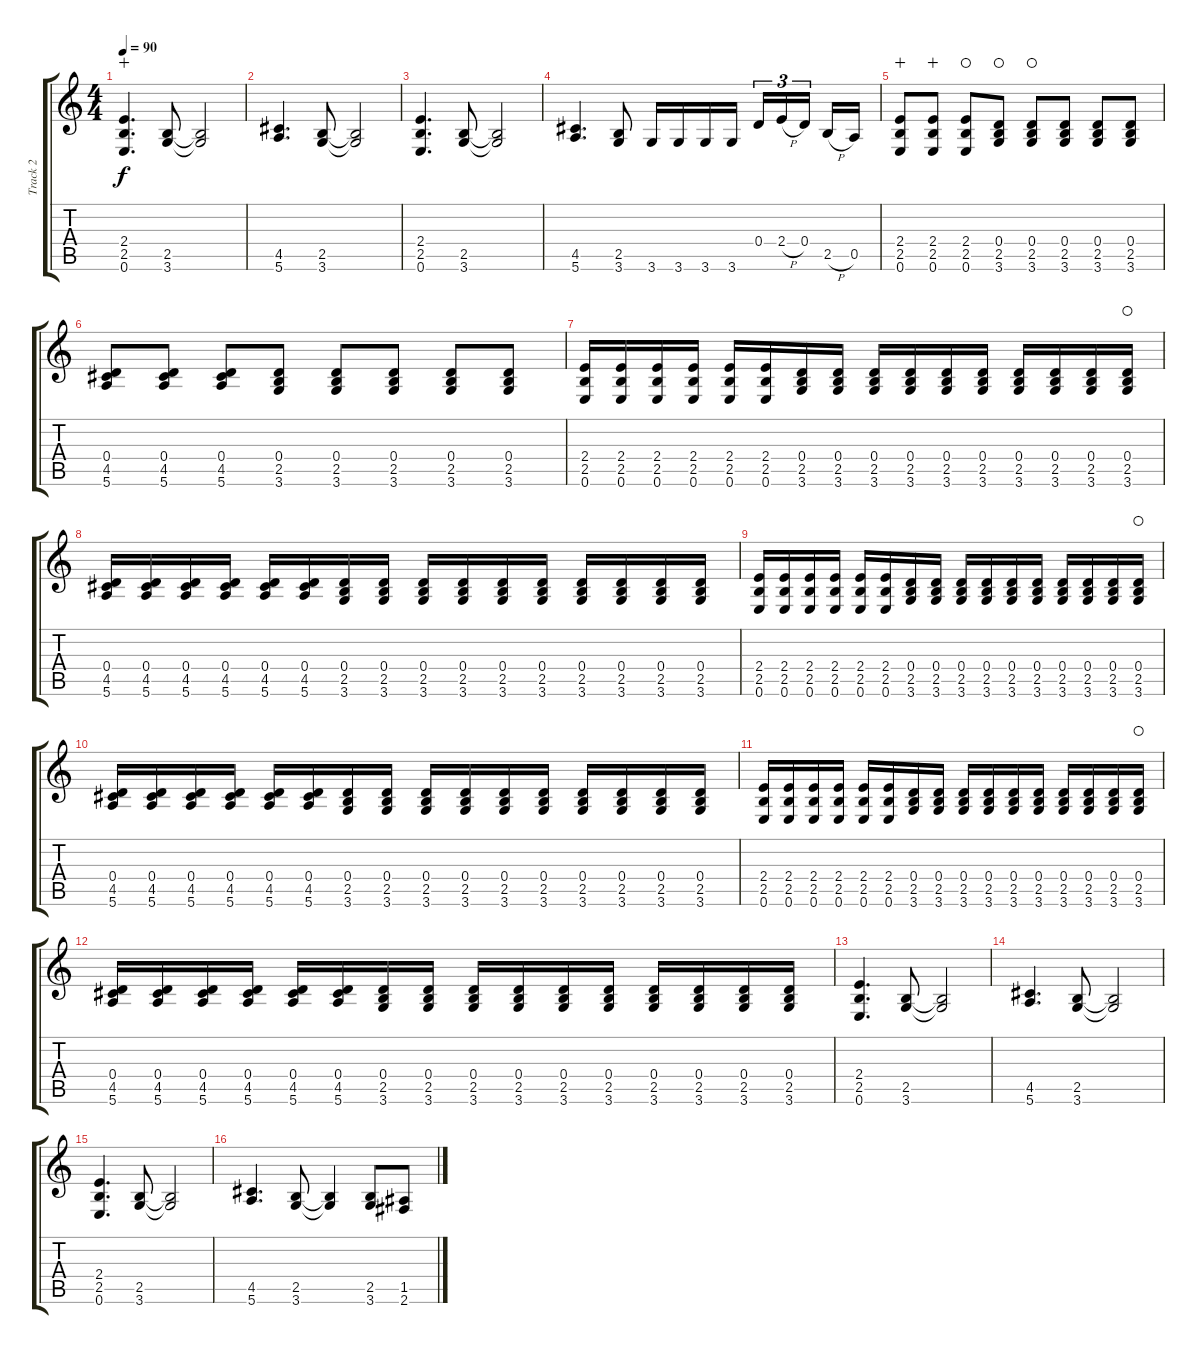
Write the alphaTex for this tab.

\track ("Track 2" "Track 2") {instrument distortionguitar}
\staff {score tabs}
\tuning (E4 B3 G3 D3 A2 E2) {hide}
\ts (4 4)
\tempo 90
\clef g2
\ks c
(2.4 2.5 0.6).4{d dy f wahc} (2.5 3.6).8 (2.5{t} 3.6{t}).2 |
(4.5 5.6).4{d} (2.5 3.6).8 (2.5{t} 3.6{t}).2 |
(2.4 2.5 0.6).4{d} (2.5 3.6).8 (2.5{t} 3.6{t}).2 |
(4.5 5.6).4{d} (2.5 3.6).8 3.6.16 3.6.16 3.6.16 3.6.16 0.4.16{tu (3 2)} 2.4{h}.16{tu (3 2)} 0.4.16{tu (3 2) beam splitsecondary} 2.5{h}.16 0.5.16 |
(2.4 2.5 0.6).8{wahc} (2.4 2.5 0.6).8{wahc} (2.4 2.5 0.6).8{waho} (0.4 2.5 3.6).8{waho} (0.4 2.5 3.6).8{waho} (0.4 2.5 3.6).8 (0.4 2.5 3.6).8 (0.4 2.5 3.6).8 |
(0.4 4.5 5.6).8 (0.4 4.5 5.6).8 (0.4 4.5 5.6).8 (0.4 2.5 3.6).8 (0.4 2.5 3.6).8 (0.4 2.5 3.6).8 (0.4 2.5 3.6).8 (0.4 2.5 3.6).8 |
(2.4 2.5 0.6).16 (2.4 2.5 0.6).16 (2.4 2.5 0.6).16 (2.4 2.5 0.6).16 (2.4 2.5 0.6).16 (2.4 2.5 0.6).16 (0.4 2.5 3.6).16 (0.4 2.5 3.6).16 (0.4 2.5 3.6).16 (0.4 2.5 3.6).16 (0.4 2.5 3.6).16 (0.4 2.5 3.6).16 (0.4 2.5 3.6).16 (0.4 2.5 3.6).16 (0.4 2.5 3.6).16 (0.4 2.5 3.6).16{waho} |
(0.4 4.5 5.6).16 (0.4 4.5 5.6).16 (0.4 4.5 5.6).16 (0.4 4.5 5.6).16 (0.4 4.5 5.6).16 (0.4 4.5 5.6).16 (0.4 2.5 3.6).16 (0.4 2.5 3.6).16 (0.4 2.5 3.6).16 (0.4 2.5 3.6).16 (0.4 2.5 3.6).16 (0.4 2.5 3.6).16 (0.4 2.5 3.6).16 (0.4 2.5 3.6).16 (0.4 2.5 3.6).16 (0.4 2.5 3.6).16 |
(2.4 2.5 0.6).16 (2.4 2.5 0.6).16 (2.4 2.5 0.6).16 (2.4 2.5 0.6).16 (2.4 2.5 0.6).16 (2.4 2.5 0.6).16 (0.4 2.5 3.6).16 (0.4 2.5 3.6).16 (0.4 2.5 3.6).16 (0.4 2.5 3.6).16 (0.4 2.5 3.6).16 (0.4 2.5 3.6).16 (0.4 2.5 3.6).16 (0.4 2.5 3.6).16 (0.4 2.5 3.6).16 (0.4 2.5 3.6).16{waho} |
(0.4 4.5 5.6).16 (0.4 4.5 5.6).16 (0.4 4.5 5.6).16 (0.4 4.5 5.6).16 (0.4 4.5 5.6).16 (0.4 4.5 5.6).16 (0.4 2.5 3.6).16 (0.4 2.5 3.6).16 (0.4 2.5 3.6).16 (0.4 2.5 3.6).16 (0.4 2.5 3.6).16 (0.4 2.5 3.6).16 (0.4 2.5 3.6).16 (0.4 2.5 3.6).16 (0.4 2.5 3.6).16 (0.4 2.5 3.6).16 |
(2.4 2.5 0.6).16 (2.4 2.5 0.6).16 (2.4 2.5 0.6).16 (2.4 2.5 0.6).16 (2.4 2.5 0.6).16 (2.4 2.5 0.6).16 (0.4 2.5 3.6).16 (0.4 2.5 3.6).16 (0.4 2.5 3.6).16 (0.4 2.5 3.6).16 (0.4 2.5 3.6).16 (0.4 2.5 3.6).16 (0.4 2.5 3.6).16 (0.4 2.5 3.6).16 (0.4 2.5 3.6).16 (0.4 2.5 3.6).16{waho} |
(0.4 4.5 5.6).16 (0.4 4.5 5.6).16 (0.4 4.5 5.6).16 (0.4 4.5 5.6).16 (0.4 4.5 5.6).16 (0.4 4.5 5.6).16 (0.4 2.5 3.6).16 (0.4 2.5 3.6).16 (0.4 2.5 3.6).16 (0.4 2.5 3.6).16 (0.4 2.5 3.6).16 (0.4 2.5 3.6).16 (0.4 2.5 3.6).16 (0.4 2.5 3.6).16 (0.4 2.5 3.6).16 (0.4 2.5 3.6).16 |
(2.4 2.5 0.6).4{d} (2.5 3.6).8 (2.5{t} 3.6{t}).2 |
(4.5 5.6).4{d} (2.5 3.6).8 (2.5{t} 3.6{t}).2 |
(2.4 2.5 0.6).4{d} (2.5 3.6).8 (2.5{t} 3.6{t}).2 |
(4.5 5.6).4{d} (2.5 3.6).8 (2.5{t} 3.6{t}).4 (2.5 3.6).8 (1.5 2.6).8
